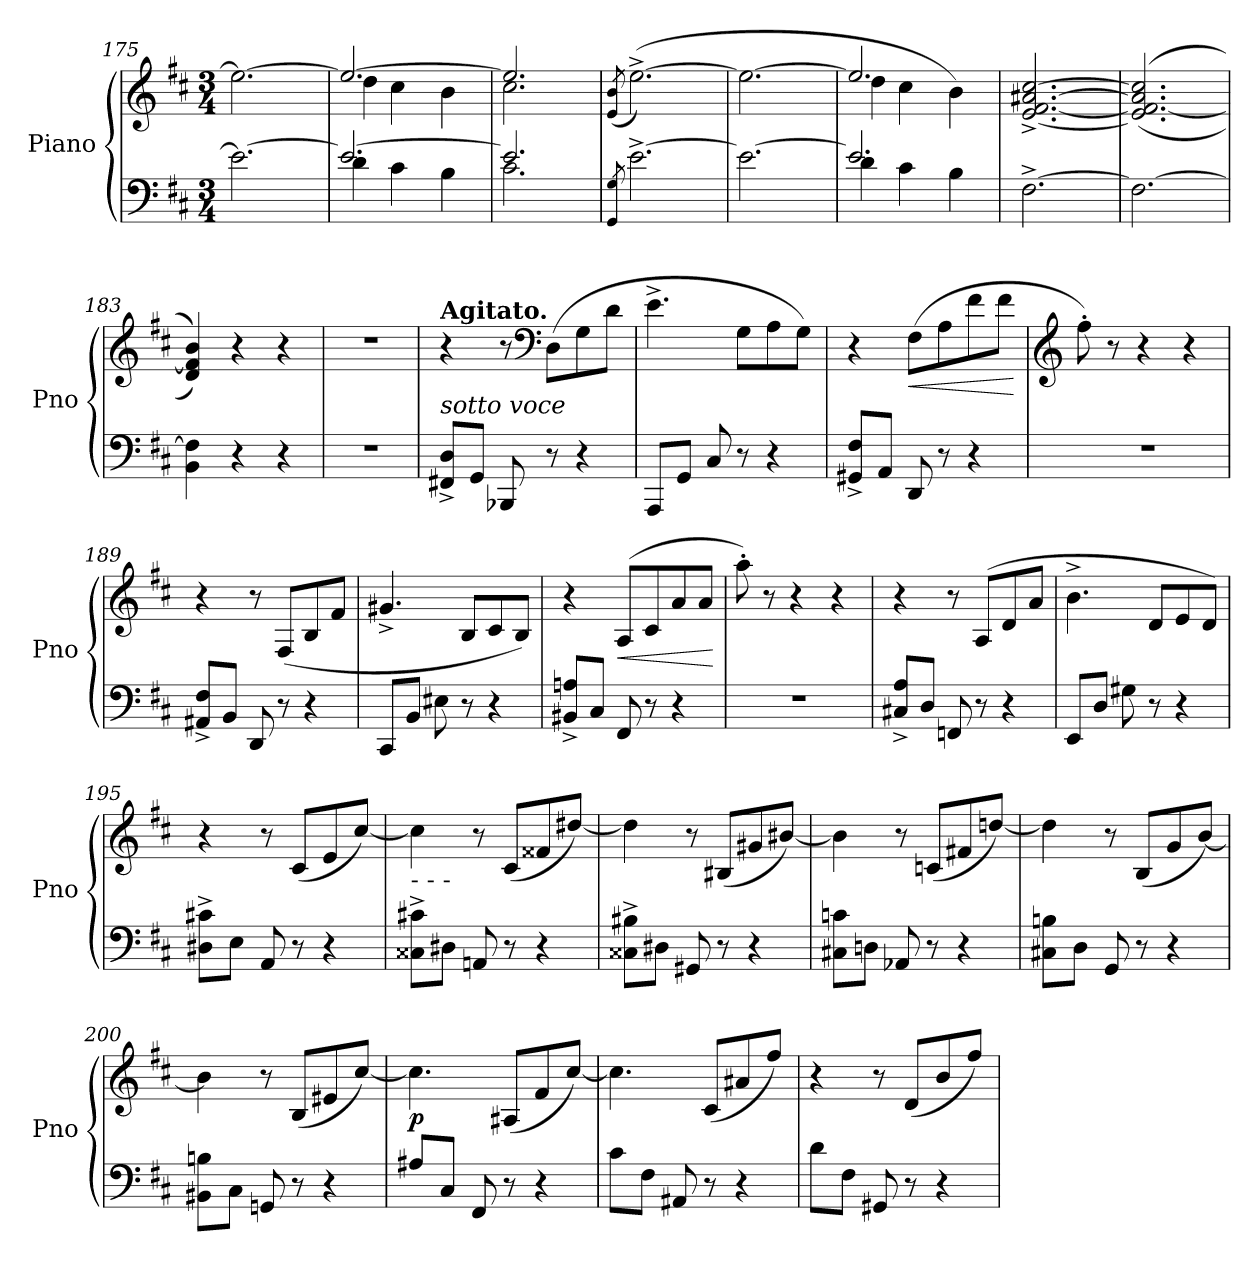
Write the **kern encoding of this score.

**kern	**kern	**dynam
*part1	*part1	*part1
*staff2	*staff1	*staff1/2
*I"Piano	*	*
*I'Pno	*	*
*clefF4	*clefG2	*
*k[f#c#]	*k[f#c#]	*
*M3/4	*M3/4	*
=175	=175	=175
2.e\_	2.ee\_	.
=176	=176	=176
*^	*^	*
2.e/_	4d\	2.ee/_	4dd\	.
.	4c#\	.	4cc#\	.
.	4B\	.	4b\	.
=177	=177	=177	=177	=177
2.e/]	2.c#\	2.ee/]	2.cc#\	.
*v	*v	*	*	*
*	*v	*v	*
=178	=178	=178
8qGG/ 8qG/	(>8qe/ 8qb/	.
[2.e^\	([2.ee^\)	.
=179	=179	=179
2.e\_	2.ee\_	.
!!LO:LB:g=z
=180	=180	=180
*^	*^	*
2.e/]	4d\	2.ee/]	4dd\	.
.	4c#\	.	4cc#\	.
.	4B\	.	4b\)	.
*v	*v	*	*	*
*	*v	*v	*
=181	=181	=181
[2.F#^\	[2.e/^ [2.f#/^ [2.a#X/^ [2.cc#/^	.
=182	=182	=182
2.F#\_	((2.e/] 2.f#/_ 2.a#/] 2.cc#/]	.
=183	=183	=183
4BB\ 4F#\]	4d/ 4f#/] 4b/))	.
4r	4r	.
4r	4r	.
=184	=184	=184
2.r	2.r	.
=185	=185	=185
!	!LO:TX:a:B:t=Agitato.	!
!LO:TX:a:i:t=sotto voce	!	!
8FF#X/^ 8D/^L	4r	.
8GG/J	.	.
8BBB-X/	8r	.
*	*clefF4	*
8r	(8D\L	.
4r	8G\	.
.	8d\J	.
=186	=186	=186
8AAA/L	4.e^\	.
8GG/J	.	.
8C#/	.	.
8r	8G\L	.
4r	8A\	.
.	8G\J)	.
=187	=187	=187
8GG#X/^ 8F#/^L	4r	.
8AA/J	.	.
!	!	!LO:HP:b
8DD/	(>8F#\L	<
8r	8A\	.
4r	8f#\	.
.	8f#\J	.
.	.	[
!!LO:PB:g=z
=188	=188	=188
*	*clefG2	*
2.r	8ff#'\)	.
.	8r	.
.	4r	.
.	4r	.
!!LO:LB:g=z
=189	=189	=189
8AA#X/^ 8F#/^L	4r	.
!	!	!LO:DY:a=2
8BB/J	.	other-dynamics
8DD/	8r	.
8r	(8F#/L	.
4r	8B/	.
.	8f#/J	.
=190	=190	=190
8CC#/L	4.g#X^/	.
8BB/J	.	.
8E#X\	.	.
8r	8B/L	.
4r	8c#/	.
.	8B/J)	.
=191	=191	=191
8BB#X/^ 8An/^L	4r	.
8C#/J	.	.
!	!	!LO:HP:b
8FF#/	(>8A/L	<
8r	8c#/	.
4r	8a/	.
.	8a/J	.
.	.	[
=192	=192	=192
2.r	8aa'\)	.
.	8r	.
.	4r	.
.	4r	.
=193	=193	=193
8C#X/^ 8A/^L	4r	.
8D/J	.	.
8FFn/	8r	.
!	!	!LO:DY:a=2
8r	(8A/L	other-dynamics
4r	8d/	.
.	8a/J	.
=194	=194	=194
8EE/L	4.b^\	.
8D/J	.	.
8G#X\	.	.
8r	8d/L	.
4r	8e/	.
.	8d/J)	.
!!LO:LB:g=z
=195	=195	=195
8D#X\^ 8c#X\^L	4r	.
8E\J	.	.
8AA/	8r	.
8r	(8c#/L	.
4r	8e/	.
.	[8cc#/J)	.
!!LO:PB:g=z
=196	=196	=196
!LO:TX:a:t=-     -     -	!	!
8C##X\^ 8c#X\^L	4cc#\]	.
8D#X\J	.	.
8AAn/	8r	.
!	!	!LO:DY:b
8r	(8c#/L	other-dynamics
4r	8f##X/	.
.	[8dd#X/J)	.
=197	=197	=197
8C##X\^ 8B#X\^L	4dd#\]	.
8D#X\J	.	.
8GG#X/	8r	.
8r	(8B#X/L	.
4r	8g#X/	.
.	[8b#X/J)	.
=198	=198	=198
8C#X\ 8cn\L	4b#\]	.
8Dn\J	.	.
8AA-X/	8r	.
8r	(8cn/L	.
4r	8f#X/	.
.	[8ddn/J)	.
=199	=199	=199
8C#X\ 8Bn\L	4ddn\]	.
8D\J	.	.
8GG/	8r	.
8r	(8B/L	.
4r	8g/	.
.	[8b/J)	.
=200	=200	=200
8BB#X\ 8Bn\L	4b\]	.
8C#\J	.	.
8GGn/	8r	.
8r	(8B/L	.
4r	8e#X/	.
.	[8cc#/J)	.
!!LO:PB:g=z
=201	=201	=201
!	!	!LO:DY:a=2
8A#X/L	4.cc#\]	p
8C#/J	.	.
8FF#/	.	.
8r	(8A#X/L	.
4r	8f#/	.
.	[8cc#/J)	.
=202	=202	=202
8c#\L	4.cc#\]	.
8F#\J	.	.
8AA#X/	.	.
!	!	!LO:DY:b
8r	(8c#/L	other-dynamics
4r	8a#X/	.
.	8ff#/J)	.
=203	=203	=203
8d\L	4r	.
8F#\J	.	.
8GG#X/	8r	.
8r	(8d/L	.
4r	8b/	.
.	8ff#/J)	.
=	=	=
*-	*-	*-
